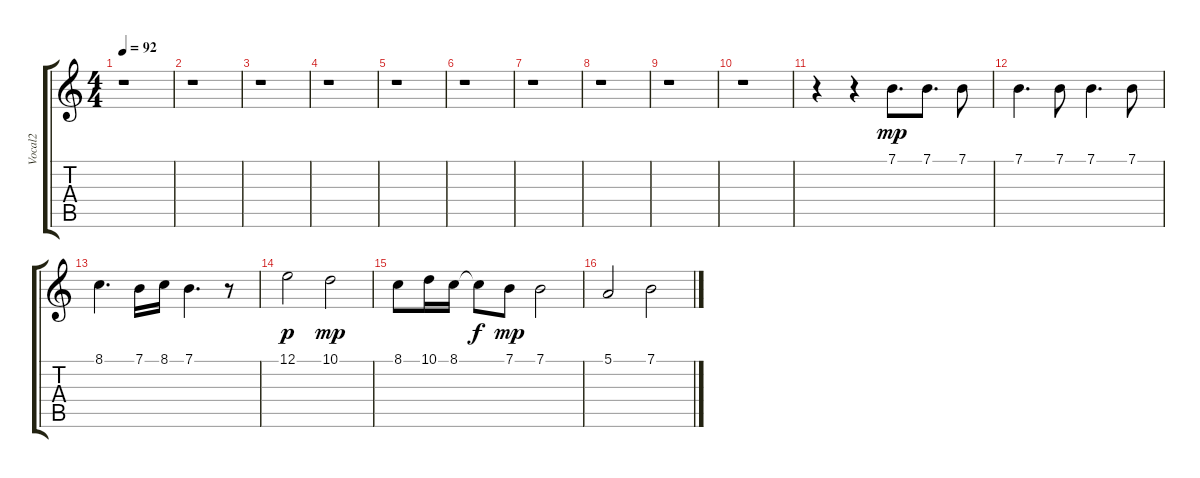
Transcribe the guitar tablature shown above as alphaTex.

\track ("Vocal2" "Vocal2") {instrument choiraahs}
\staff {score tabs}
\tuning (E4 B3 G3 D3 A2 E2) {hide}
\ts (4 4)
\tempo 92
\clef g2
\ks c
r.1{dy mp} |
r.1 |
r.1 |
r.1 |
r.1 |
r.1 |
r.1 |
r.1 |
r.1 |
r.1 |
r.4 r.4 7.1.8{d} 7.1.8{d} 7.1.8 |
7.1.4{d} 7.1.8 7.1.4{d} 7.1.8 |
8.1.4{d} 7.1.16 8.1.16 7.1.4{d} r.8 |
12.1.2{dy p} 10.1.2{dy mp} |
8.1.8 10.1.16 8.1.16 8.1{t}.8{dy f} 7.1.8{dy mp} 7.1.2 |
5.1.2 7.1.2
